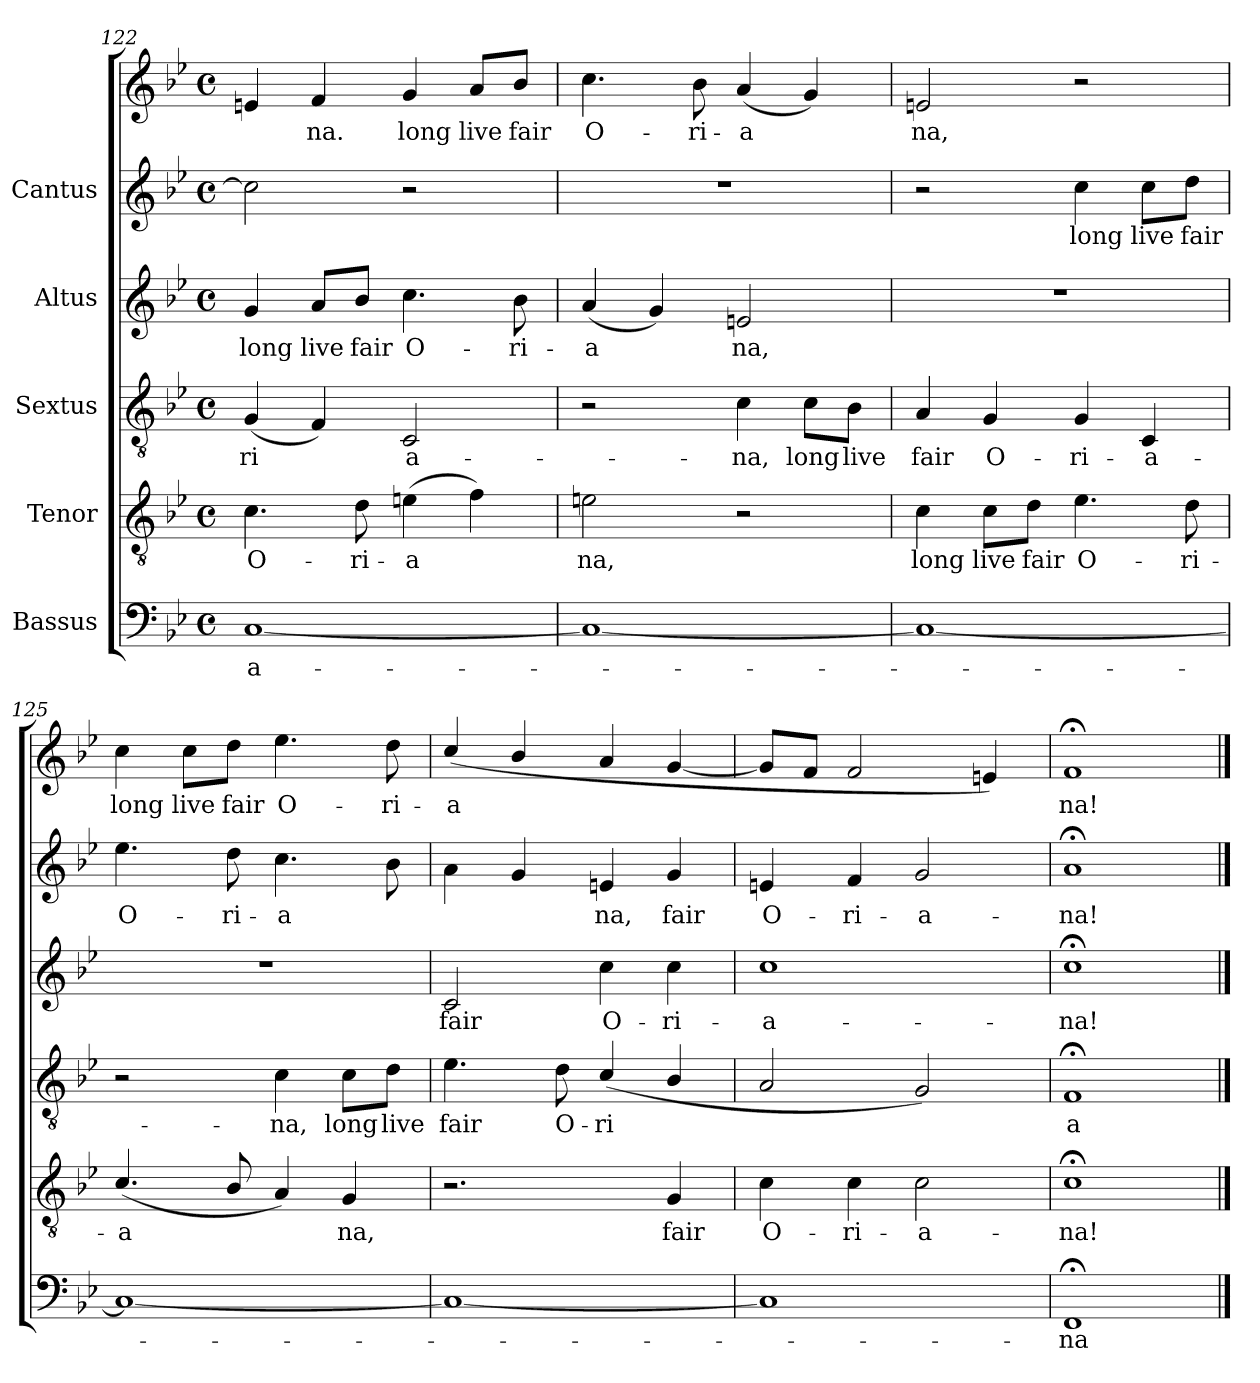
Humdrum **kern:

**kern	**text	**kern	**text	**kern	**text	**kern	**text	**kern	**text	**kern	**text
*part5	*part5	*part4	*part4	*part3	*part3	*part2	*part2	*part1	*part1	*part1	*part1
*staff6	*staff6	*staff5	*staff5	*staff4	*staff4	*staff3	*staff3	*staff2	*staff2	*staff1	*staff1
*I"Bassus	*	*I"Tenor	*	*I"Sextus	*	*I"Altus	*	*I"Cantus	*	*	*
*clefF4	*	*clefGv2	*	*clefGv2	*	*clefG2	*	*clefG2	*	*clefG2	*
*k[b-e-]	*	*k[b-e-]	*	*k[b-e-]	*	*k[b-e-]	*	*k[b-e-]	*	*k[b-e-]	*
*B-:	*	*B-:	*	*B-:	*	*B-:	*	*B-:	*	*B-:	*
*M4/4	*	*M4/4	*	*M4/4	*	*M4/4	*	*M4/4	*	*M4/4	*
*met(c)	*	*met(c)	*	*met(c)	*	*met(c)	*	*met(c)	*	*met(c)	*
=122	=122	=122	=122	=122	=122	=122	=122	=122	=122	=122	=122
!	!LO:LY:b:cj	!	!LO:LY:b:cj	!	!LO:LY:b:cj	!	!LO:LY:b:cj	!	!	!	!LO:LY:b:cj
[<1C	-a-	4.c\	O-	(<4G/	-ri-	4g/	long	2cc\]	.	4en/	.
!	!	!	!	!	!LO:LY:b:cj	!	!LO:LY:b:cj	!	!	!	!LO:LY:b:cj
.	.	.	.	4F/)	-	8a/L	live	.	.	4f/	na.
!	!	!	!LO:LY:b:cj	!	!	!	!LO:LY:b:cj	!	!	!	!
.	.	8d\	-ri-	.	.	8b-/J	fair	.	.	.	.
!	!	!	!LO:LY:b:cj	!	!LO:LY:b:cj	!	!LO:LY:b:cj	!	!	!	!LO:LY:b:cj
.	.	(>4en\	-a-	2C/	a-	4.cc\	O-	2r	.	4g/	long
!	!	!	!LO:LY:b:cj	!	!	!	!	!	!	!	!LO:LY:b:cj
.	.	4f\)	--	.	.	.	.	.	.	8a/L	live
!	!	!	!	!	!	!	!LO:LY:b:cj	!	!	!	!LO:LY:b:cj
.	.	.	.	.	.	8b-\	-ri-	.	.	8b-/J	fair
=123	=123	=123	=123	=123	=123	=123	=123	=123	=123	=123	=123
!	!	!	!LO:LY:b:cj	!	!	!	!LO:LY:b:cj	!	!	!	!LO:LY:b:cj
1C_<	.	2en\	-na,	2r	.	(<4a/	-a-	1r	.	4.cc\	O-
!	!	!	!	!	!	!	!LO:LY:b:cj	!	!	!	!
.	.	.	.	.	.	4g/)	-	.	.	.	.
!	!	!	!	!	!	!	!	!	!	!	!LO:LY:b:cj
.	.	.	.	.	.	.	.	.	.	8b-\	-ri-
!	!	!	!	!	!LO:LY:b:cj	!	!LO:LY:b:cj	!	!	!	!LO:LY:b:cj
.	.	2r	.	4c\	-na,	2en/	na,	.	.	(<4a/	-a-
!	!	!	!	!	!LO:LY:b:cj	!	!	!	!	!	!LO:LY:b:cj
.	.	.	.	8c\L	long	.	.	.	.	4g/)	--
!	!	!	!	!	!LO:LY:b:cj	!	!	!	!	!	!
.	.	.	.	8B-\J	live	.	.	.	.	.	.
=124	=124	=124	=124	=124	=124	=124	=124	=124	=124	=124	=124
!	!	!	!LO:LY:b:cj	!	!LO:LY:b:cj	!	!	!	!	!	!LO:LY:b:cj
1C_<	.	4c\	long	4A/	fair	1r	.	2r	.	2en/	-na,
!	!	!	!LO:LY:b:cj	!	!LO:LY:b:cj	!	!	!	!	!	!
.	.	8c\L	live	4G/	O-	.	.	.	.	.	.
!	!	!	!LO:LY:b:cj	!	!	!	!	!	!	!	!
.	.	8d\J	fair	.	.	.	.	.	.	.	.
!	!	!	!LO:LY:b:cj	!	!LO:LY:b:cj	!	!	!	!LO:LY:b:cj	!	!
.	.	4.e-\	O-	4G/	-ri-	.	.	4cc\	long	2r	.
!	!	!	!	!	!LO:LY:b:cj	!	!	!	!LO:LY:b:cj	!	!
.	.	.	.	4C/	-a-	.	.	8cc\L	live	.	.
!	!	!	!LO:LY:b:cj	!	!	!	!	!	!LO:LY:b:cj	!	!
.	.	8d\	-ri-	.	.	.	.	8dd\J	fair	.	.
!!LO:LB:g=z
=125	=125	=125	=125	=125	=125	=125	=125	=125	=125	=125	=125
!	!	!	!LO:LY:b:cj	!	!	!	!	!	!LO:LY:b:cj	!	!LO:LY:b:cj
1C_<	.	(<4.c/	-a-	2r	.	1r	.	4.ee-\	-O-	4cc\	long
!	!	!	!	!	!	!	!	!	!	!	!LO:LY:b:cj
.	.	.	.	.	.	.	.	.	.	8cc\L	live
!	!	!	!LO:LY:b:cj	!	!	!	!	!	!LO:LY:b:cj	!	!LO:LY:b:cj
.	.	8B-/	-	.	.	.	.	8dd\	-ri-	8dd\J	fair
!	!	!	!LO:LY:b:cj	!	!LO:LY:b:cj	!	!	!	!LO:LY:b:cj	!	!LO:LY:b:cj
.	.	4A/)	.	4c\	-na,	.	.	4.cc\	-a-	4.ee-\	O-
!	!	!	!LO:LY:b:cj	!	!LO:LY:b:cj	!	!	!	!	!	!
.	.	4G/	na,	8c\L	long	.	.	.	.	.	.
!	!	!	!	!	!LO:LY:b:cj	!	!	!	!LO:LY:b:cj	!	!LO:LY:b:cj
.	.	.	.	8d\J	live	.	.	8b-\	--	8dd\	-ri-
=126	=126	=126	=126	=126	=126	=126	=126	=126	=126	=126	=126
!	!	!	!	!	!LO:LY:b:cj	!	!LO:LY:b:cj	!	!LO:LY:b:cj	!	!LO:LY:b:cj
1C_<	.	2.r	.	4.e-\	fair	2c/	fair	4a\	-	(<4cc/	-a-
!	!	!	!	!	!	!	!	!	!LO:LY:b:cj	!	!LO:LY:b:cj
.	.	.	.	.	.	.	.	4g/	.	4b-/	--
!	!	!	!	!	!LO:LY:b:cj	!	!	!	!	!	!
.	.	.	.	8d\	O-	.	.	.	.	.	.
!	!	!	!	!	!LO:LY:b:cj	!	!LO:LY:b:cj	!	!LO:LY:b:cj	!	!LO:LY:b:cj
.	.	.	.	(<4c/	-ri-	4cc\	O-	4en/	na,	4a/	--
!	!	!	!LO:LY:b:cj	!	!LO:LY:b:cj	!	!LO:LY:b:cj	!	!LO:LY:b:cj	!	!LO:LY:b:cj
.	.	4G/	fair	4B-/	--	4cc\	-ri-	4g/	fair	[<4g/	--
=127	=127	=127	=127	=127	=127	=127	=127	=127	=127	=127	=127
!	!	!	!LO:LY:b:cj	!	!	!	!LO:LY:b:cj	!	!LO:LY:b:cj	!	!
1C]	.	4c\	O-	2A/	.	1cc	-a-	4en/	O-	8g/L]	.
.	.	.	.	.	.	.	.	.	.	8f/J	.
!	!	!	!LO:LY:b:cj	!	!	!	!	!	!LO:LY:b:cj	!	!
.	.	4c\	-ri-	.	.	.	.	4f/	-ri-	2f/	.
!	!	!	!LO:LY:b:cj	!	!	!	!	!	!LO:LY:b:cj	!	!
.	.	2c\	-a-	2G/)	.	.	.	2g/	-a-	.	.
.	.	.	.	.	.	.	.	.	.	4en/)	.
=128	=128	=128	=128	=128	=128	=128	=128	=128	=128	=128	=128
!	!LO:LY:b:cj	!	!LO:LY:b:cj	!	!LO:LY:b:cj	!	!LO:LY:b:cj	!	!LO:LY:b:cj	!	!LO:LY:b:cj
1FF;<	-na	1c;<	-na!	1F;<	-a	1cc;<	-na!	1a;<	na!	1f;<	-na!
==	==	==	==	==	==	==	==	==	==	==	==
*-	*-	*-	*-	*-	*-	*-	*-	*-	*-	*-	*-
